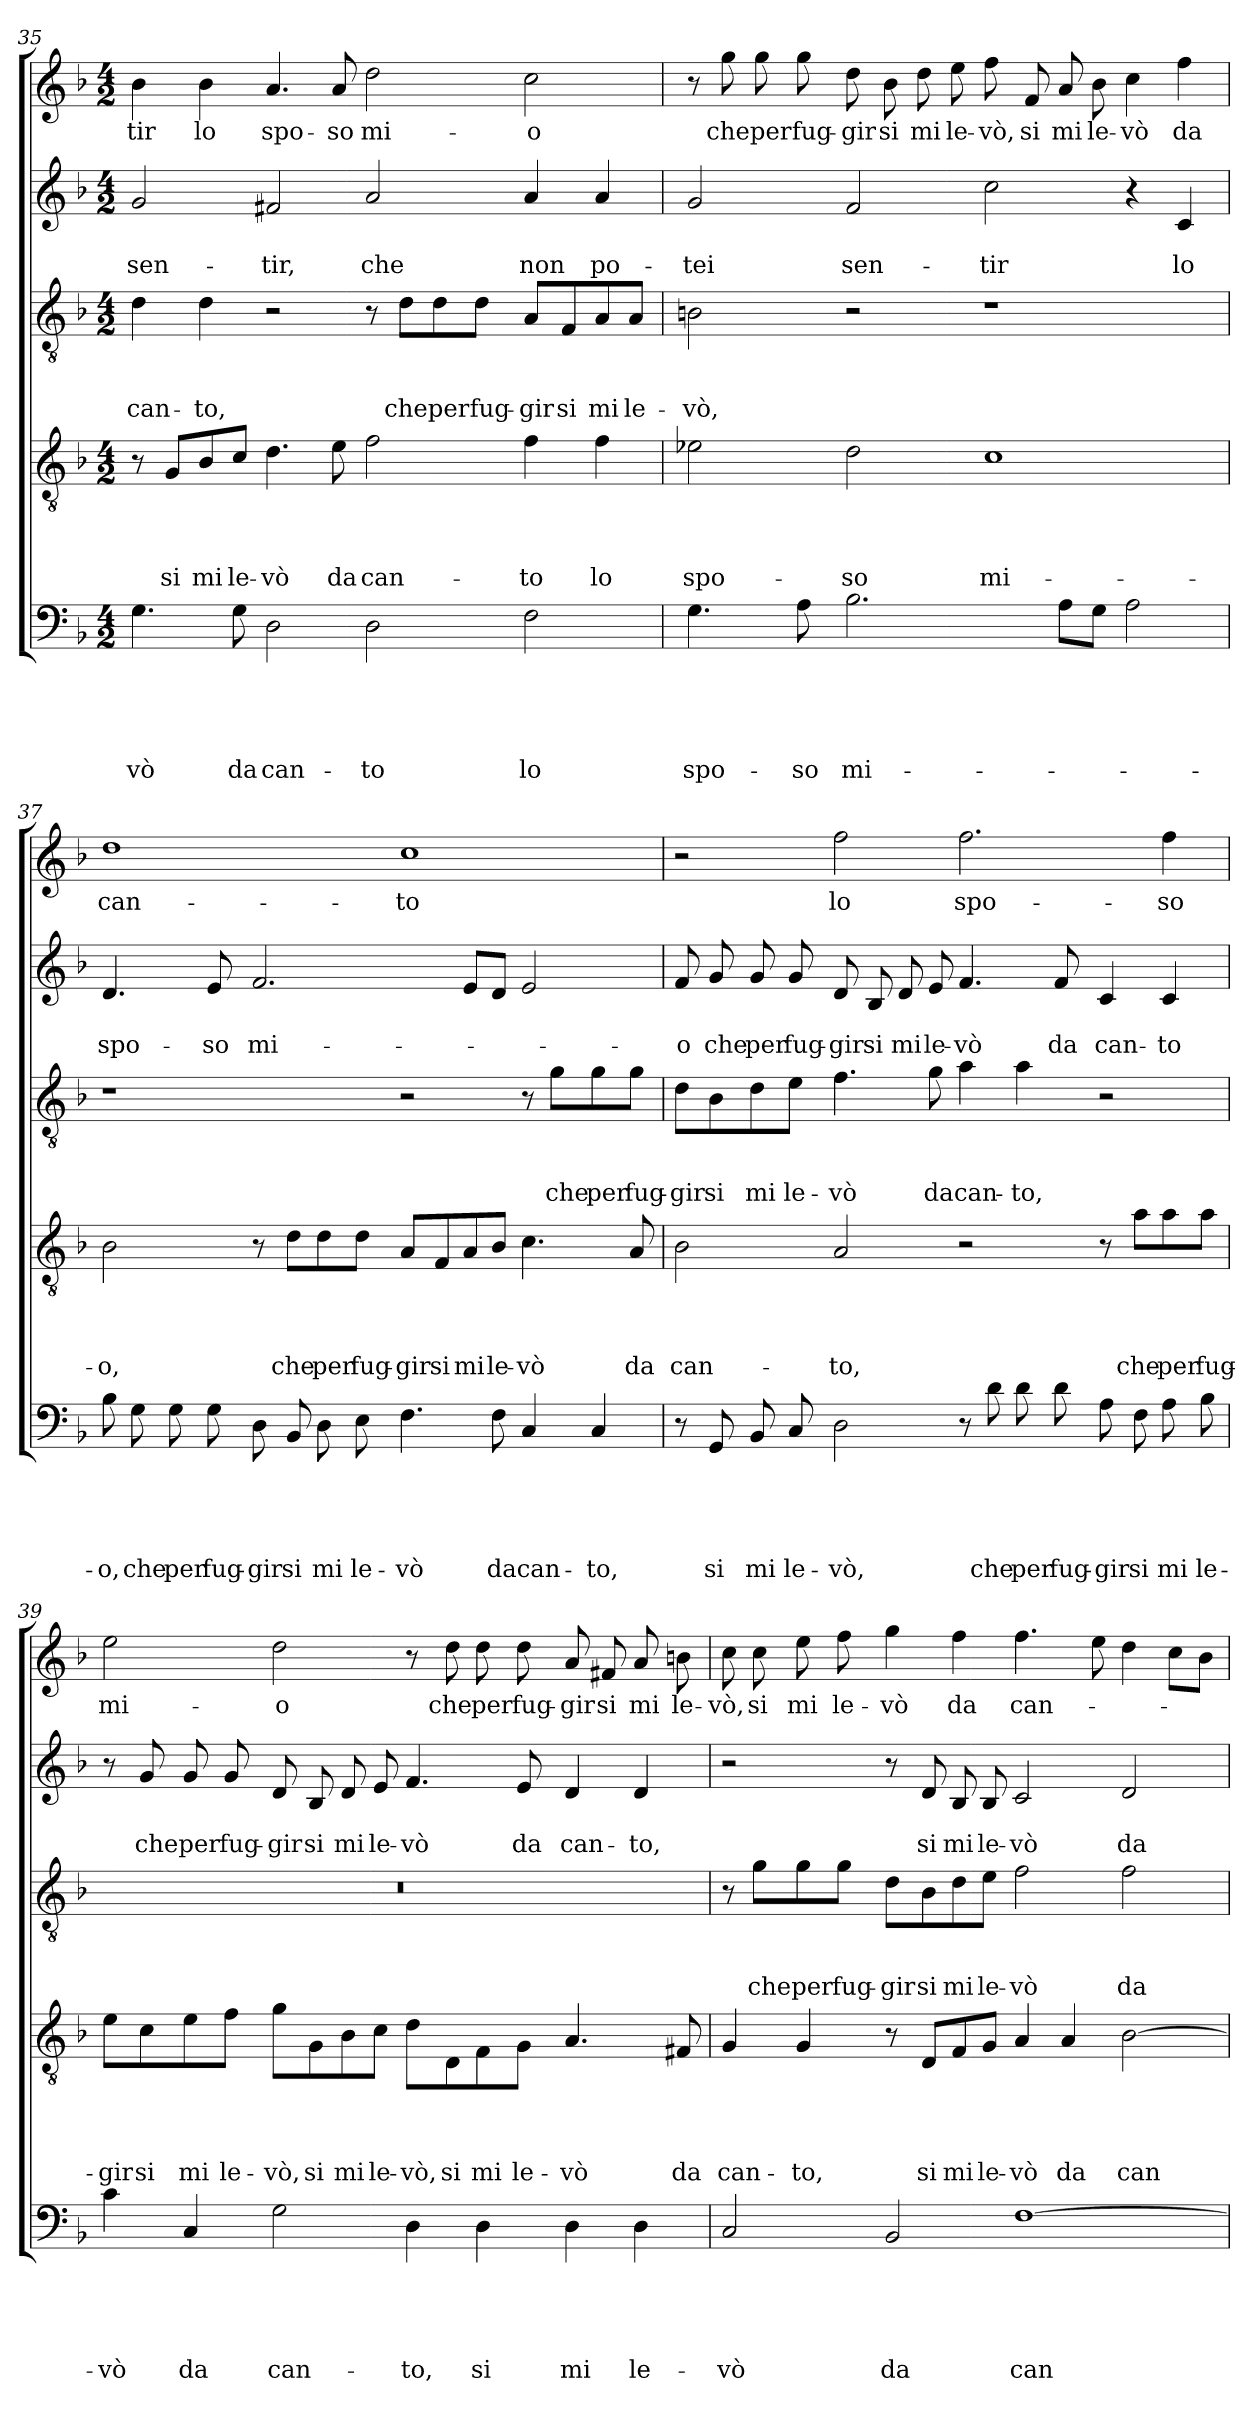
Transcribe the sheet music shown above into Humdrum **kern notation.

**kern	**text	**text	**text	**text	**text	**kern	**text	**text	**text	**text	**kern	**text	**text	**text	**kern	**text	**text	**kern	**text
*part5	*part5	*part5	*part5	*part5	*part5	*part4	*part4	*part4	*part4	*part4	*part3	*part3	*part3	*part3	*part2	*part2	*part2	*part1	*part1
*staff5	*staff5	*staff5	*staff5	*staff5	*staff5	*staff4	*staff4	*staff4	*staff4	*staff4	*staff3	*staff3	*staff3	*staff3	*staff2	*staff2	*staff2	*staff1	*staff1
*clefF4	*	*	*	*	*	*clefGv2	*	*	*	*	*clefGv2	*	*	*	*clefG2	*	*	*clefG2	*
*k[b-]	*	*	*	*	*	*k[b-]	*	*	*	*	*k[b-]	*	*	*	*k[b-]	*	*	*k[b-]	*
*d:	*	*	*	*	*	*d:	*	*	*	*	*d:	*	*	*	*d:	*	*	*d:	*
*M4/2	*	*	*	*	*	*M4/2	*	*	*	*	*M4/2	*	*	*	*M4/2	*	*	*M4/2	*
=35	=35	=35	=35	=35	=35	=35	=35	=35	=35	=35	=35	=35	=35	=35	=35	=35	=35	=35	=35
!	!	!	!	!	!LO:LY:b	!	!	!	!	!	!	!	!	!LO:LY:b	!	!	!LO:LY:b	!	!LO:LY:b
4.G\	.	.	.	.	-vò	8r	.	.	.	.	4d\	.	.	can-	2g/	.	sen-	4b-\	-tir
!	!	!	!	!	!	!	!	!	!	!LO:LY:b	!	!	!	!	!	!	!	!	!
.	.	.	.	.	.	8G/L	.	.	.	si	.	.	.	.	.	.	.	.	.
!	!	!	!	!	!	!	!	!	!	!LO:LY:b	!	!	!	!LO:LY:b	!	!	!	!	!LO:LY:b
.	.	.	.	.	.	8B-/	.	.	.	mi	4d\	.	.	-to,	.	.	.	4b-\	lo
!	!	!	!	!	!LO:LY:b	!	!	!	!	!LO:LY:b	!	!	!	!	!	!	!	!	!
8G\	.	.	.	.	da	8c/J	.	.	.	le-	.	.	.	.	.	.	.	.	.
!	!	!	!	!	!LO:LY:b	!	!	!	!	!LO:LY:b	!	!	!	!	!	!	!LO:LY:b	!	!LO:LY:b
2D\	.	.	.	.	can-	4.d\	.	.	.	-vò	2r	.	.	.	2f#X/	.	-tir,	4.a/	spo-
!	!	!	!	!	!	!	!	!	!	!LO:LY:b	!	!	!	!	!	!	!	!	!LO:LY:b
.	.	.	.	.	.	8e\	.	.	.	da	.	.	.	.	.	.	.	8a/	-so
!	!	!	!	!	!LO:LY:b	!	!	!	!	!LO:LY:b	!	!	!	!	!	!	!LO:LY:b	!	!LO:LY:b
2D\	.	.	.	.	-to	2f\	.	.	.	can-	8r	.	.	.	2a/	.	che	2dd\	mi-
!	!	!	!	!	!	!	!	!	!	!	!	!	!	!LO:LY:b	!	!	!	!	!
.	.	.	.	.	.	.	.	.	.	.	8d\L	.	.	che	.	.	.	.	.
!	!	!	!	!	!	!	!	!	!	!	!	!	!	!LO:LY:b	!	!	!	!	!
.	.	.	.	.	.	.	.	.	.	.	8d\	.	.	per	.	.	.	.	.
!	!	!	!	!	!	!	!	!	!	!	!	!	!	!LO:LY:b	!	!	!	!	!
.	.	.	.	.	.	.	.	.	.	.	8d\J	.	.	fug-	.	.	.	.	.
!	!	!	!	!	!LO:LY:b	!	!	!	!	!LO:LY:b	!	!	!	!LO:LY:b	!	!	!LO:LY:b	!	!LO:LY:b
2F\	.	.	.	.	lo	4f\	.	.	.	-to	8A/L	.	.	-gir	4a/	.	non	2cc\	-o
!	!	!	!	!	!	!	!	!	!	!	!	!	!	!LO:LY:b	!	!	!	!	!
.	.	.	.	.	.	.	.	.	.	.	8F/	.	.	si	.	.	.	.	.
!	!	!	!	!	!	!	!	!	!	!LO:LY:b	!	!	!	!LO:LY:b	!	!	!LO:LY:b	!	!
.	.	.	.	.	.	4f\	.	.	.	lo	8A/	.	.	mi	4a/	.	po-	.	.
!	!	!	!	!	!	!	!	!	!	!	!	!	!	!LO:LY:b	!	!	!	!	!
.	.	.	.	.	.	.	.	.	.	.	8A/J	.	.	le-	.	.	.	.	.
!!LO:PB:g=z
=36	=36	=36	=36	=36	=36	=36	=36	=36	=36	=36	=36	=36	=36	=36	=36	=36	=36	=36	=36
!	!	!	!	!	!LO:LY:b	!	!	!	!	!LO:LY:b	!	!	!	!LO:LY:b	!	!	!LO:LY:b	!	!
4.G\	.	.	.	.	spo-	2e-X\	.	.	.	spo-	2Bn\	.	.	-vò,	2g/	.	-tei	8r	.
!	!	!	!	!	!	!	!	!	!	!	!	!	!	!	!	!	!	!	!LO:LY:b
.	.	.	.	.	.	.	.	.	.	.	.	.	.	.	.	.	.	8gg\	che
!	!	!	!	!	!	!	!	!	!	!	!	!	!	!	!	!	!	!	!LO:LY:b
.	.	.	.	.	.	.	.	.	.	.	.	.	.	.	.	.	.	8gg\	per
!	!	!	!	!	!LO:LY:b	!	!	!	!	!	!	!	!	!	!	!	!	!	!LO:LY:b
8A\	.	.	.	.	-so	.	.	.	.	.	.	.	.	.	.	.	.	8gg\	fug-
!	!	!	!	!	!LO:LY:b	!	!	!	!	!LO:LY:b	!	!	!	!	!	!	!LO:LY:b	!	!LO:LY:b
2.B-\	.	.	.	.	mi-	2d\	.	.	.	-so	2r	.	.	.	2f/	.	sen-	8dd\	-gir
!	!	!	!	!	!	!	!	!	!	!	!	!	!	!	!	!	!	!	!LO:LY:b
.	.	.	.	.	.	.	.	.	.	.	.	.	.	.	.	.	.	8b-\	si
!	!	!	!	!	!	!	!	!	!	!	!	!	!	!	!	!	!	!	!LO:LY:b
.	.	.	.	.	.	.	.	.	.	.	.	.	.	.	.	.	.	8dd\	mi
!	!	!	!	!	!	!	!	!	!	!	!	!	!	!	!	!	!	!	!LO:LY:b
.	.	.	.	.	.	.	.	.	.	.	.	.	.	.	.	.	.	8ee\	le-
!	!	!	!	!	!	!	!	!	!	!LO:LY:b	!	!	!	!	!	!	!LO:LY:b	!	!LO:LY:b
.	.	.	.	.	.	1c	.	.	.	mi-	1r	.	.	.	2cc\	.	-tir	8ff\	-vò,
!	!	!	!	!	!	!	!	!	!	!	!	!	!	!	!	!	!	!	!LO:LY:b
.	.	.	.	.	.	.	.	.	.	.	.	.	.	.	.	.	.	8f/	si
!	!	!	!	!	!	!	!	!	!	!	!	!	!	!	!	!	!	!	!LO:LY:b
8A\L	.	.	.	.	.	.	.	.	.	.	.	.	.	.	.	.	.	8a/	mi
!	!	!	!	!	!	!	!	!	!	!	!	!	!	!	!	!	!	!	!LO:LY:b
8G\J	.	.	.	.	.	.	.	.	.	.	.	.	.	.	.	.	.	8b-\	le-
!	!	!	!	!	!	!	!	!	!	!	!	!	!	!	!	!	!	!	!LO:LY:b
2A\	.	.	.	.	.	.	.	.	.	.	.	.	.	.	4r	.	.	4cc\	-vò
!	!	!	!	!	!	!	!	!	!	!	!	!	!	!	!	!	!LO:LY:b	!	!LO:LY:b
.	.	.	.	.	.	.	.	.	.	.	.	.	.	.	4c/	.	lo	4ff\	da
=37	=37	=37	=37	=37	=37	=37	=37	=37	=37	=37	=37	=37	=37	=37	=37	=37	=37	=37	=37
!	!	!	!	!	!LO:LY:b	!	!	!	!	!LO:LY:b	!	!	!	!	!	!	!LO:LY:b	!	!LO:LY:b
8B-\	.	.	.	.	-o,	2B-\	.	.	.	-o,	1r	.	.	.	4.d/	.	spo-	1dd	can-
!	!	!	!	!	!LO:LY:b	!	!	!	!	!	!	!	!	!	!	!	!	!	!
8G\	.	.	.	.	che	.	.	.	.	.	.	.	.	.	.	.	.	.	.
!	!	!	!	!	!LO:LY:b	!	!	!	!	!	!	!	!	!	!	!	!	!	!
8G\	.	.	.	.	per	.	.	.	.	.	.	.	.	.	.	.	.	.	.
!	!	!	!	!	!LO:LY:b	!	!	!	!	!	!	!	!	!	!	!	!LO:LY:b	!	!
8G\	.	.	.	.	fug-	.	.	.	.	.	.	.	.	.	8e/	.	-so	.	.
!	!	!	!	!	!LO:LY:b	!	!	!	!	!	!	!	!	!	!	!	!LO:LY:b	!	!
8D\	.	.	.	.	-gir	8r	.	.	.	.	.	.	.	.	2.f/	.	mi-	.	.
!	!	!	!	!	!LO:LY:b	!	!	!	!	!LO:LY:b	!	!	!	!	!	!	!	!	!
8BB-/	.	.	.	.	si	8d\L	.	.	.	che	.	.	.	.	.	.	.	.	.
!	!	!	!	!	!LO:LY:b	!	!	!	!	!LO:LY:b	!	!	!	!	!	!	!	!	!
8D\	.	.	.	.	mi	8d\	.	.	.	per	.	.	.	.	.	.	.	.	.
!	!	!	!	!	!LO:LY:b	!	!	!	!	!LO:LY:b	!	!	!	!	!	!	!	!	!
8E\	.	.	.	.	le-	8d\J	.	.	.	fug-	.	.	.	.	.	.	.	.	.
!	!	!	!	!	!LO:LY:b	!	!	!	!	!LO:LY:b	!	!	!	!	!	!	!	!	!LO:LY:b
4.F\	.	.	.	.	-vò	8A/L	.	.	.	-gir	2r	.	.	.	.	.	.	1cc	-to
!	!	!	!	!	!	!	!	!	!	!LO:LY:b	!	!	!	!	!	!	!	!	!
.	.	.	.	.	.	8F/	.	.	.	si	.	.	.	.	.	.	.	.	.
!	!	!	!	!	!	!	!	!	!	!LO:LY:b	!	!	!	!	!	!	!	!	!
.	.	.	.	.	.	8A/	.	.	.	mi	.	.	.	.	8e/L	.	.	.	.
!	!	!	!	!	!LO:LY:b	!	!	!	!	!LO:LY:b	!	!	!	!	!	!	!	!	!
8F\	.	.	.	.	da	8B-/J	.	.	.	le-	.	.	.	.	8d/J	.	.	.	.
!	!	!	!	!	!LO:LY:b	!	!	!	!	!LO:LY:b	!	!	!	!	!	!	!	!	!
4C/	.	.	.	.	can-	4.c\	.	.	.	-vò	8r	.	.	.	2e/	.	.	.	.
!	!	!	!	!	!	!	!	!	!	!	!	!	!	!LO:LY:b	!	!	!	!	!
.	.	.	.	.	.	.	.	.	.	.	8g\L	.	.	che	.	.	.	.	.
!	!	!	!	!	!LO:LY:b	!	!	!	!	!	!	!	!	!LO:LY:b	!	!	!	!	!
4C/	.	.	.	.	-to,	.	.	.	.	.	8g\	.	.	per	.	.	.	.	.
!	!	!	!	!	!	!	!	!	!	!LO:LY:b	!	!	!	!LO:LY:b	!	!	!	!	!
.	.	.	.	.	.	8A/	.	.	.	da	8g\J	.	.	fug-	.	.	.	.	.
!!LO:LB:g=z
=38	=38	=38	=38	=38	=38	=38	=38	=38	=38	=38	=38	=38	=38	=38	=38	=38	=38	=38	=38
!	!	!	!	!	!	!	!	!	!	!LO:LY:b	!	!	!	!LO:LY:b	!	!	!LO:LY:b	!	!
8r	.	.	.	.	.	2B-\	.	.	.	can-	8d\L	.	.	-gir	8f/	.	-o	2r	.
!	!	!	!	!	!LO:LY:b	!	!	!	!	!	!	!	!	!LO:LY:b	!	!	!LO:LY:b	!	!
8GG/	.	.	.	.	si	.	.	.	.	.	8B-\	.	.	si	8g/	.	che	.	.
!	!	!	!	!	!LO:LY:b	!	!	!	!	!	!	!	!	!LO:LY:b	!	!	!LO:LY:b	!	!
8BB-/	.	.	.	.	mi	.	.	.	.	.	8d\	.	.	mi	8g/	.	per	.	.
!	!	!	!	!	!LO:LY:b	!	!	!	!	!	!	!	!	!LO:LY:b	!	!	!LO:LY:b	!	!
8C/	.	.	.	.	le-	.	.	.	.	.	8e\J	.	.	le-	8g/	.	fug-	.	.
!	!	!	!	!	!LO:LY:b	!	!	!	!	!LO:LY:b	!	!	!	!LO:LY:b	!	!	!LO:LY:b	!	!LO:LY:b
2D\	.	.	.	.	-vò,	2A/	.	.	.	-to,	4.f\	.	.	-vò	8d/	.	-gir	2ff\	lo
!	!	!	!	!	!	!	!	!	!	!	!	!	!	!	!	!	!LO:LY:b	!	!
.	.	.	.	.	.	.	.	.	.	.	.	.	.	.	8B-/	.	si	.	.
!	!	!	!	!	!	!	!	!	!	!	!	!	!	!	!	!	!LO:LY:b	!	!
.	.	.	.	.	.	.	.	.	.	.	.	.	.	.	8d/	.	mi	.	.
!	!	!	!	!	!	!	!	!	!	!	!	!	!	!LO:LY:b	!	!	!LO:LY:b	!	!
.	.	.	.	.	.	.	.	.	.	.	8g\	.	.	da	8e/	.	le-	.	.
!	!	!	!	!	!	!	!	!	!	!	!	!	!	!LO:LY:b	!	!	!LO:LY:b	!	!LO:LY:b
8r	.	.	.	.	.	2r	.	.	.	.	4a\	.	.	can-	4.f/	.	-vò	2.ff\	spo-
!	!	!	!	!	!LO:LY:b	!	!	!	!	!	!	!	!	!	!	!	!	!	!
8d\	.	.	.	.	che	.	.	.	.	.	.	.	.	.	.	.	.	.	.
!	!	!	!	!	!LO:LY:b	!	!	!	!	!	!	!	!	!LO:LY:b	!	!	!	!	!
8d\	.	.	.	.	per	.	.	.	.	.	4a\	.	.	-to,	.	.	.	.	.
!	!	!	!	!	!LO:LY:b	!	!	!	!	!	!	!	!	!	!	!	!LO:LY:b	!	!
8d\	.	.	.	.	fug-	.	.	.	.	.	.	.	.	.	8f/	.	da	.	.
!	!	!	!	!	!LO:LY:b	!	!	!	!	!	!	!	!	!	!	!	!LO:LY:b	!	!
8A\	.	.	.	.	-gir	8r	.	.	.	.	2r	.	.	.	4c/	.	can-	.	.
!	!	!	!	!	!LO:LY:b	!	!	!	!	!LO:LY:b	!	!	!	!	!	!	!	!	!
8F\	.	.	.	.	si	8a\L	.	.	.	che	.	.	.	.	.	.	.	.	.
!	!	!	!	!	!LO:LY:b	!	!	!	!	!LO:LY:b	!	!	!	!	!	!	!LO:LY:b	!	!LO:LY:b
8A\	.	.	.	.	mi	8a\	.	.	.	per	.	.	.	.	4c/	.	-to	4ff\	-so
!	!	!	!	!	!LO:LY:b	!	!	!	!	!LO:LY:b	!	!	!	!	!	!	!	!	!
8B-\	.	.	.	.	le-	8a\J	.	.	.	fug-	.	.	.	.	.	.	.	.	.
=39	=39	=39	=39	=39	=39	=39	=39	=39	=39	=39	=39	=39	=39	=39	=39	=39	=39	=39	=39
!	!	!	!	!	!LO:LY:b	!	!	!	!	!LO:LY:b	!	!	!	!	!	!	!	!	!LO:LY:b
4c\	.	.	.	.	-vò	8e\L	.	.	.	-gir	0r	.	.	.	8r	.	.	2ee\	mi-
!	!	!	!	!	!	!	!	!	!	!LO:LY:b	!	!	!	!	!	!	!LO:LY:b	!	!
.	.	.	.	.	.	8c\	.	.	.	si	.	.	.	.	8g/	.	che	.	.
!	!	!	!	!	!LO:LY:b	!	!	!	!	!LO:LY:b	!	!	!	!	!	!	!LO:LY:b	!	!
4C/	.	.	.	.	da	8e\	.	.	.	mi	.	.	.	.	8g/	.	per	.	.
!	!	!	!	!	!	!	!	!	!	!LO:LY:b	!	!	!	!	!	!	!LO:LY:b	!	!
.	.	.	.	.	.	8f\J	.	.	.	le-	.	.	.	.	8g/	.	fug-	.	.
!	!	!	!	!	!LO:LY:b	!	!	!	!	!LO:LY:b	!	!	!	!	!	!	!LO:LY:b	!	!LO:LY:b
2G\	.	.	.	.	can-	8g\L	.	.	.	-vò,	.	.	.	.	8d/	.	-gir	2dd\	-o
!	!	!	!	!	!	!	!	!	!	!LO:LY:b	!	!	!	!	!	!	!LO:LY:b	!	!
.	.	.	.	.	.	8G\	.	.	.	si	.	.	.	.	8B-/	.	si	.	.
!	!	!	!	!	!	!	!	!	!	!LO:LY:b	!	!	!	!	!	!	!LO:LY:b	!	!
.	.	.	.	.	.	8B-\	.	.	.	mi	.	.	.	.	8d/	.	mi	.	.
!	!	!	!	!	!	!	!	!	!	!LO:LY:b	!	!	!	!	!	!	!LO:LY:b	!	!
.	.	.	.	.	.	8c\J	.	.	.	le-	.	.	.	.	8e/	.	le-	.	.
!	!	!	!	!	!LO:LY:b	!	!	!	!	!LO:LY:b	!	!	!	!	!	!	!LO:LY:b	!	!
4D\	.	.	.	.	-to,	8d\L	.	.	.	-vò,	.	.	.	.	4.f/	.	-vò	8r	.
!	!	!	!	!	!	!	!	!	!	!LO:LY:b	!	!	!	!	!	!	!	!	!LO:LY:b
.	.	.	.	.	.	8D\	.	.	.	si	.	.	.	.	.	.	.	8dd\	che
!	!	!	!	!	!LO:LY:b	!	!	!	!	!LO:LY:b	!	!	!	!	!	!	!	!	!LO:LY:b
4D\	.	.	.	.	si	8F\	.	.	.	mi	.	.	.	.	.	.	.	8dd\	per
!	!	!	!	!	!	!	!	!	!	!LO:LY:b	!	!	!	!	!	!	!LO:LY:b	!	!LO:LY:b
.	.	.	.	.	.	8G\J	.	.	.	le-	.	.	.	.	8e/	.	da	8dd\	fug-
!	!	!	!	!	!LO:LY:b	!	!	!	!	!LO:LY:b	!	!	!	!	!	!	!LO:LY:b	!	!LO:LY:b
4D\	.	.	.	.	mi	4.A/	.	.	.	-vò	.	.	.	.	4d/	.	can-	8a/	-gir
!	!	!	!	!	!	!	!	!	!	!	!	!	!	!	!	!	!	!	!LO:LY:b
.	.	.	.	.	.	.	.	.	.	.	.	.	.	.	.	.	.	8f#X/	si
!	!	!	!	!	!LO:LY:b	!	!	!	!	!	!	!	!	!	!	!	!LO:LY:b	!	!LO:LY:b
4D\	.	.	.	.	le-	.	.	.	.	.	.	.	.	.	4d/	.	-to,	8a/	mi
!	!	!	!	!	!	!	!	!	!	!LO:LY:b	!	!	!	!	!	!	!	!	!LO:LY:b
.	.	.	.	.	.	8F#X/	.	.	.	da	.	.	.	.	.	.	.	8bn\	le-
!!LO:LB:g=z
=40	=40	=40	=40	=40	=40	=40	=40	=40	=40	=40	=40	=40	=40	=40	=40	=40	=40	=40	=40
!	!	!	!	!	!LO:LY:b	!	!	!	!	!LO:LY:b	!	!	!	!	!	!	!	!	!LO:LY:b
2C/	.	.	.	.	-vò	4G/	.	.	.	can-	8r	.	.	.	2r	.	.	8cc\	-vò,
!	!	!	!	!	!	!	!	!	!	!	!	!	!	!LO:LY:b	!	!	!	!	!LO:LY:b
.	.	.	.	.	.	.	.	.	.	.	8g\L	.	.	che	.	.	.	8cc\	si
!	!	!	!	!	!	!	!	!	!	!LO:LY:b	!	!	!	!LO:LY:b	!	!	!	!	!LO:LY:b
.	.	.	.	.	.	4G/	.	.	.	-to,	8g\	.	.	per	.	.	.	8ee\	mi
!	!	!	!	!	!	!	!	!	!	!	!	!	!	!LO:LY:b	!	!	!	!	!LO:LY:b
.	.	.	.	.	.	.	.	.	.	.	8g\J	.	.	fug-	.	.	.	8ff\	le-
!	!	!	!	!	!LO:LY:b	!	!	!	!	!	!	!	!	!LO:LY:b	!	!	!	!	!LO:LY:b
2BB-/	.	.	.	.	da	8r	.	.	.	.	8d\L	.	.	-gir	8r	.	.	4gg\	-vò
!	!	!	!	!	!	!	!	!	!	!LO:LY:b	!	!	!	!LO:LY:b	!	!	!LO:LY:b	!	!
.	.	.	.	.	.	8D/L	.	.	.	si	8B-\	.	.	si	8d/	.	si	.	.
!	!	!	!	!	!	!	!	!	!	!LO:LY:b	!	!	!	!LO:LY:b	!	!	!LO:LY:b	!	!LO:LY:b
.	.	.	.	.	.	8F/	.	.	.	mi	8d\	.	.	mi	8B-/	.	mi	4ff\	da
!	!	!	!	!	!	!	!	!	!	!LO:LY:b	!	!	!	!LO:LY:b	!	!	!LO:LY:b	!	!
.	.	.	.	.	.	8G/J	.	.	.	le-	8e\J	.	.	le-	8B-/	.	le-	.	.
!	!	!	!	!	!LO:LY:b	!	!	!	!	!LO:LY:b	!	!	!	!LO:LY:b	!	!	!LO:LY:b	!	!LO:LY:b
[1F	.	.	.	.	can-	4A/	.	.	.	-vò	2f\	.	.	-vò	2c/	.	-vò	4.ff\	can-
!	!	!	!	!	!	!	!	!	!	!LO:LY:b	!	!	!	!	!	!	!	!	!
.	.	.	.	.	.	4A/	.	.	.	da	.	.	.	.	.	.	.	.	.
.	.	.	.	.	.	.	.	.	.	.	.	.	.	.	.	.	.	8ee\	.
!	!	!	!	!	!	!	!	!	!	!LO:LY:b	!	!	!	!LO:LY:b	!	!	!LO:LY:b	!	!
.	.	.	.	.	.	[2B-\	.	.	.	can-	2f\	.	.	da	2d/	.	da	4dd\	.
.	.	.	.	.	.	.	.	.	.	.	.	.	.	.	.	.	.	8cc\L	.
.	.	.	.	.	.	.	.	.	.	.	.	.	.	.	.	.	.	8b-\J	.
=	=	=	=	=	=	=	=	=	=	=	=	=	=	=	=	=	=	=	=
*-	*-	*-	*-	*-	*-	*-	*-	*-	*-	*-	*-	*-	*-	*-	*-	*-	*-	*-	*-
